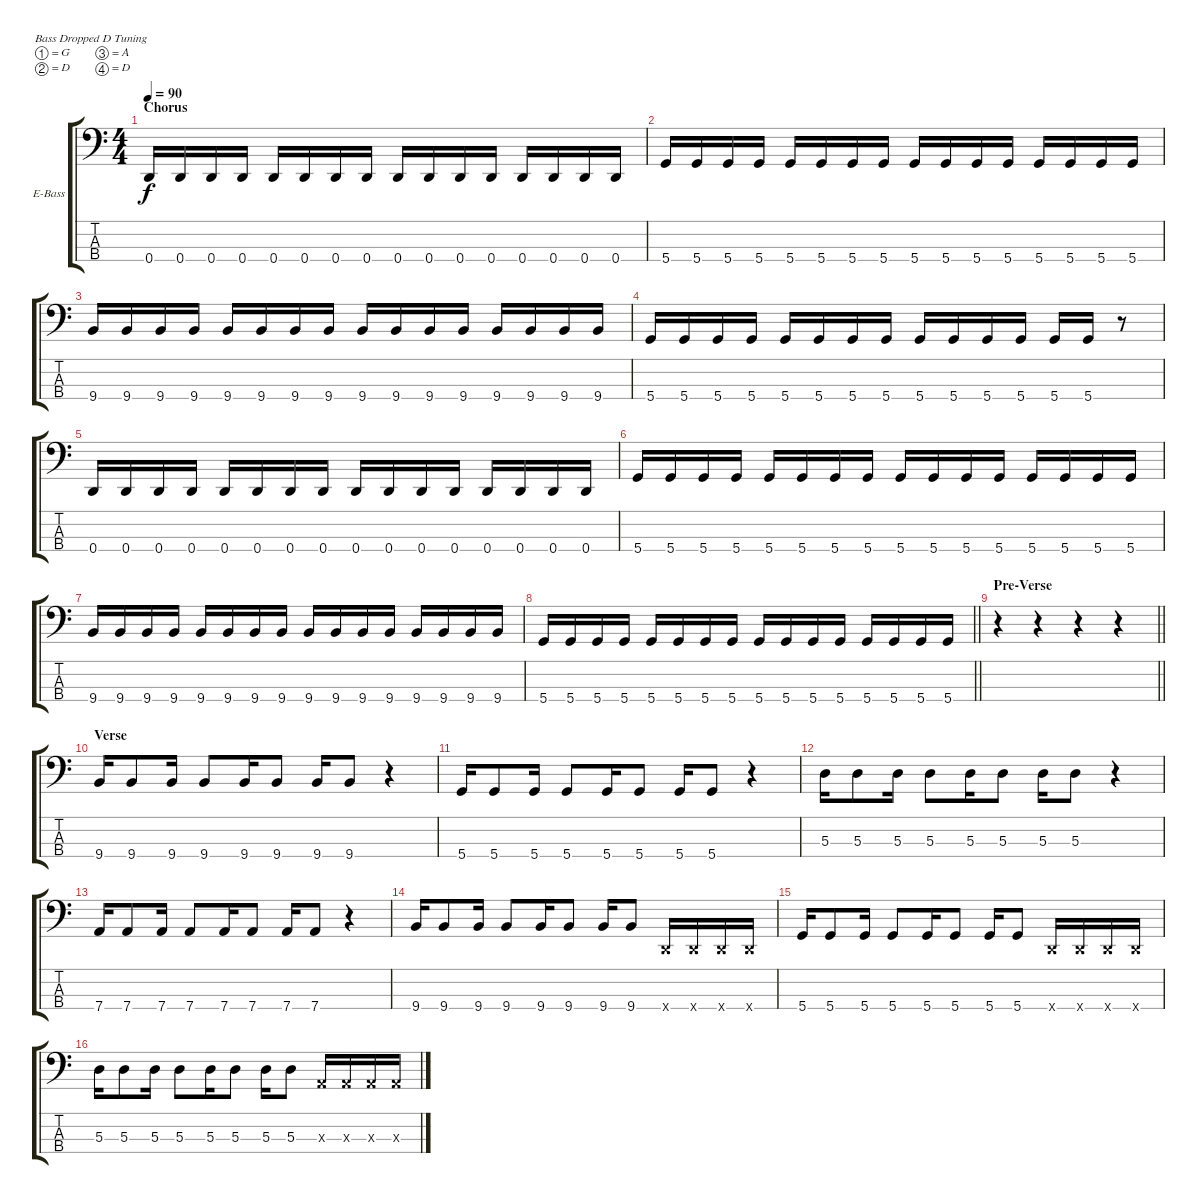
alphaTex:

\bracketExtendMode groupsimilarinstruments
\firstSystemTrackNameOrientation horizontal
\otherSystemsTrackNameOrientation horizontal
\track ("Zac Merrick" "E-Bass") {instrument electricbassfinger}
\staff {score tabs}
\tuning (G2 D2 A1 D1)
\ts (4 4)
\section ("" "Chorus")
\tempo 90
\clef f4
\ks c
0.4.16{dy f} 0.4.16 0.4.16 0.4.16 0.4.16 0.4.16 0.4.16 0.4.16 0.4.16 0.4.16 0.4.16 0.4.16 0.4.16 0.4.16 0.4.16 0.4.16 |
5.4.16 5.4.16 5.4.16 5.4.16 5.4.16 5.4.16 5.4.16 5.4.16 5.4.16 5.4.16 5.4.16 5.4.16 5.4.16 5.4.16 5.4.16 5.4.16 |
9.4.16 9.4.16 9.4.16 9.4.16 9.4.16 9.4.16 9.4.16 9.4.16 9.4.16 9.4.16 9.4.16 9.4.16 9.4.16 9.4.16 9.4.16 9.4.16 |
5.4.16 5.4.16 5.4.16 5.4.16 5.4.16 5.4.16 5.4.16 5.4.16 5.4.16 5.4.16 5.4.16 5.4.16 5.4.16 5.4.16 r.8 |
0.4.16 0.4.16 0.4.16 0.4.16 0.4.16 0.4.16 0.4.16 0.4.16 0.4.16 0.4.16 0.4.16 0.4.16 0.4.16 0.4.16 0.4.16 0.4.16 |
5.4.16 5.4.16 5.4.16 5.4.16 5.4.16 5.4.16 5.4.16 5.4.16 5.4.16 5.4.16 5.4.16 5.4.16 5.4.16 5.4.16 5.4.16 5.4.16 |
9.4.16 9.4.16 9.4.16 9.4.16 9.4.16 9.4.16 9.4.16 9.4.16 9.4.16 9.4.16 9.4.16 9.4.16 9.4.16 9.4.16 9.4.16 9.4.16 |
\barLineRight lightlight
5.4.16 5.4.16 5.4.16 5.4.16 5.4.16 5.4.16 5.4.16 5.4.16 5.4.16 5.4.16 5.4.16 5.4.16 5.4.16 5.4.16 5.4.16 5.4.16 |
\section ("" "Pre-Verse")
\barLineRight lightlight
r.4 r.4 r.4 r.4 |
\section ("" "Verse")
9.4.16 9.4.8 9.4.16 9.4.8 9.4.16 9.4.8 9.4.16 9.4.8 r.4 |
5.4.16 5.4.8 5.4.16 5.4.8 5.4.16 5.4.8 5.4.16 5.4.8 r.4 |
5.3.16 5.3.8 5.3.16 5.3.8 5.3.16 5.3.8 5.3.16 5.3.8 r.4 |
7.4.16 7.4.8 7.4.16 7.4.8 7.4.16 7.4.8 7.4.16 7.4.8 r.4 |
9.4.16 9.4.8 9.4.16 9.4.8 9.4.16 9.4.8 9.4.16 9.4.8 0.4{x}.16 0.4{x}.16 0.4{x}.16 0.4{x}.16 |
5.4.16 5.4.8 5.4.16 5.4.8 5.4.16 5.4.8 5.4.16 5.4.8 0.4{x}.16 0.4{x}.16 0.4{x}.16 0.4{x}.16 |
5.3.16 5.3.8 5.3.16 5.3.8 5.3.16 5.3.8 5.3.16 5.3.8 0.3{x}.16 0.3{x}.16 0.3{x}.16 0.3{x}.16
